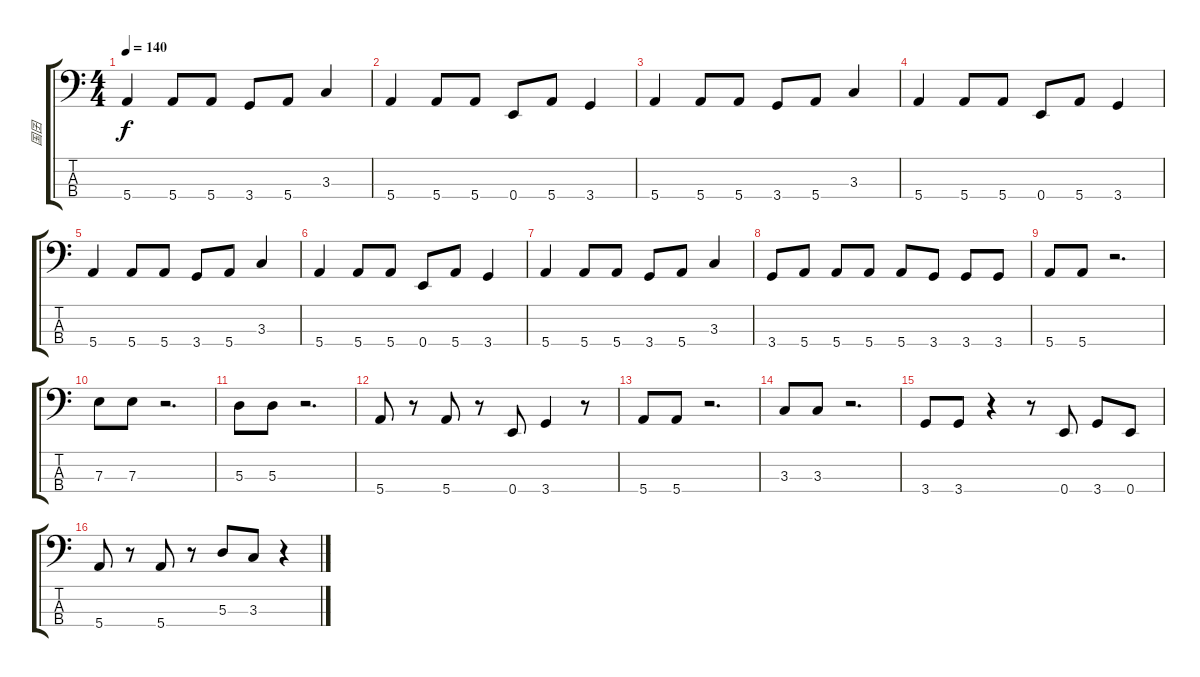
\track ("国囝" "国囝") {instrument electricbassfinger}
\staff {score tabs}
\tuning (G2 D2 A1 E1) {hide}
\ts (4 4)
\tempo 140
\clef f4
\ks c
5.4.4{dy f} 5.4.8 5.4.8 3.4.8 5.4.8 3.3.4 |
5.4.4 5.4.8 5.4.8 0.4.8 5.4.8 3.4.4 |
5.4.4 5.4.8 5.4.8 3.4.8 5.4.8 3.3.4 |
5.4.4 5.4.8 5.4.8 0.4.8 5.4.8 3.4.4 |
5.4.4 5.4.8 5.4.8 3.4.8 5.4.8 3.3.4 |
5.4.4 5.4.8 5.4.8 0.4.8 5.4.8 3.4.4 |
5.4.4 5.4.8 5.4.8 3.4.8 5.4.8 3.3.4 |
3.4.8 5.4.8 5.4.8 5.4.8 5.4.8 3.4.8 3.4.8 3.4.8 |
5.4.8 5.4.8 r.2{d} |
7.3.8 7.3.8 r.2{d} |
5.3.8 5.3.8 r.2{d} |
5.4.8 r.8 5.4.8 r.8 0.4.8 3.4.4 r.8 |
5.4.8 5.4.8 r.2{d} |
3.3.8 3.3.8 r.2{d} |
3.4.8 3.4.8 r.4 r.8 0.4.8 3.4.8 0.4.8 |
5.4.8 r.8 5.4.8 r.8 5.3.8 3.3.8 r.4
